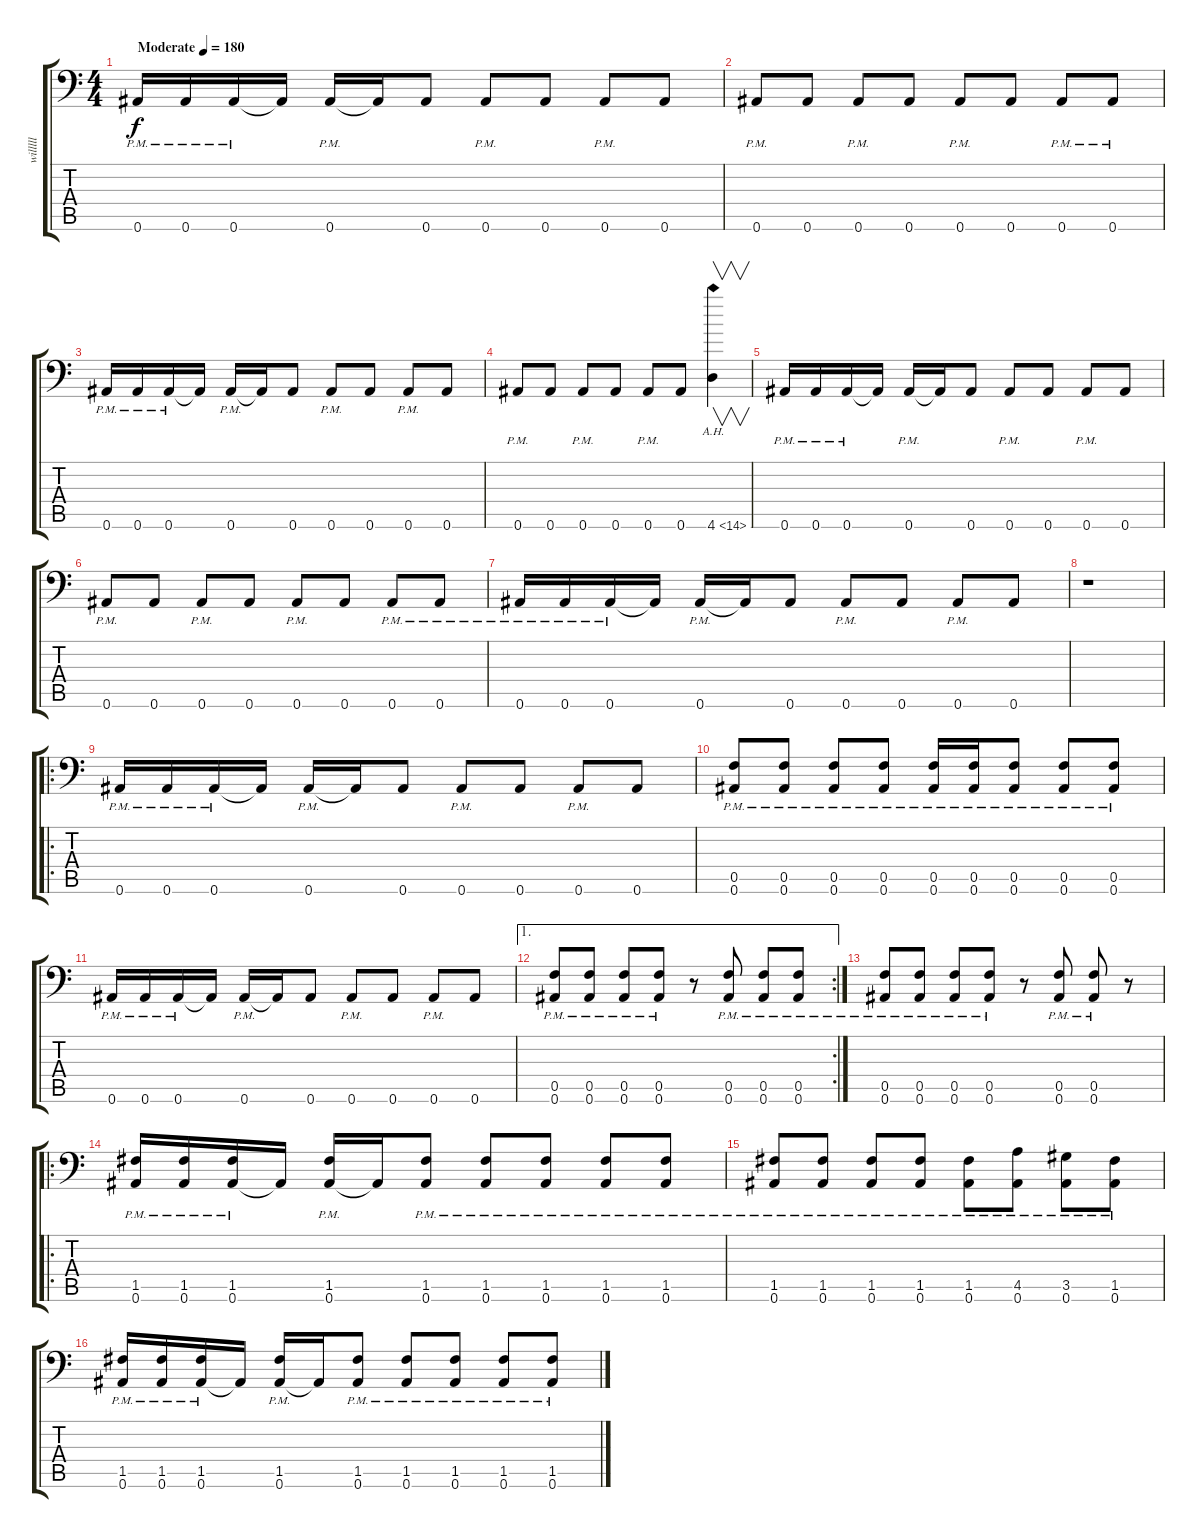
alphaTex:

\track ("willlll" "willlll") {instrument distortionguitar}
\staff {score tabs}
\tuning (C4 G3 Eb3 Bb2 F2 Bb1) {hide}
\ts (4 4)
\tempo (180 "Moderate")
\clef f4
\ks c
0.6{pm}.16{dy f instrument distortionguitar} 0.6{pm}.16 0.6{pm}.16 0.6{t}.16 0.6{pm}.16 0.6{t}.16 0.6.8 0.6{pm}.8 0.6.8 0.6{pm}.8 0.6.8 |
0.6{pm}.8 0.6.8 0.6{pm}.8 0.6.8 0.6{pm}.8 0.6.8 0.6{pm}.8 0.6{pm}.8 |
0.6{pm}.16 0.6{pm}.16 0.6{pm}.16 0.6{t}.16 0.6{pm}.16 0.6{t}.16 0.6.8 0.6{pm}.8 0.6.8 0.6{pm}.8 0.6.8 |
0.6{pm}.8 0.6.8 0.6{pm}.8 0.6.8 0.6{pm}.8 0.6.8 4.6{ah 10}.4{v} |
0.6{pm}.16 0.6{pm}.16 0.6{pm}.16 0.6{t}.16 0.6{pm}.16 0.6{t}.16 0.6.8 0.6{pm}.8 0.6.8 0.6{pm}.8 0.6.8 |
0.6{pm}.8 0.6.8 0.6{pm}.8 0.6.8 0.6{pm}.8 0.6.8 0.6{pm}.8 0.6{pm}.8 |
0.6{pm}.16 0.6{pm}.16 0.6{pm}.16 0.6{t}.16 0.6{pm}.16 0.6{t}.16 0.6.8 0.6{pm}.8 0.6.8 0.6{pm}.8 0.6.8 |
r.1 |
\ro
0.6{pm}.16 0.6{pm}.16 0.6{pm}.16 0.6{t}.16 0.6{pm}.16 0.6{t}.16 0.6.8 0.6{pm}.8 0.6.8 0.6{pm}.8 0.6.8 |
(0.5{pm} 0.6{pm}).8 (0.5{pm} 0.6{pm}).8 (0.5{pm} 0.6{pm}).8 (0.5{pm} 0.6{pm}).8 (0.5{pm} 0.6{pm}).16 (0.5{pm} 0.6{pm}).16 (0.5{pm} 0.6{pm}).8 (0.5{pm} 0.6{pm}).8 (0.5{pm} 0.6{pm}).8 |
0.6{pm}.16 0.6{pm}.16 0.6{pm}.16 0.6{t}.16 0.6{pm}.16 0.6{t}.16 0.6.8 0.6{pm}.8 0.6.8 0.6{pm}.8 0.6.8 |
\ae 1
\rc 2
(0.5{pm} 0.6{pm}).8 (0.5{pm} 0.6{pm}).8 (0.5{pm} 0.6{pm}).8 (0.5{pm} 0.6{pm}).8 r.8 (0.5{pm} 0.6{pm}).8 (0.5{pm} 0.6{pm}).8 (0.5{pm} 0.6{pm}).8 |
(0.5{pm} 0.6{pm}).8 (0.5{pm} 0.6{pm}).8 (0.5{pm} 0.6{pm}).8 (0.5{pm} 0.6{pm}).8 r.8 (0.5{pm} 0.6{pm}).8 (0.5{pm} 0.6{pm}).8 r.8 |
\ro
(1.5{pm} 0.6{pm}).16 (1.5{pm} 0.6{pm}).16 (1.5{pm} 0.6{pm}).16 0.6{t}.16 (1.5{pm} 0.6{pm}).16 0.6{t}.16 (1.5{pm} 0.6).8 (1.5{pm} 0.6{pm}).8 (1.5{pm} 0.6).8 (1.5{pm} 0.6{pm}).8 (1.5{pm} 0.6).8 |
(1.5{pm} 0.6{pm}).8 (1.5{pm} 0.6{pm}).8 (1.5{pm} 0.6{pm}).8 (1.5{pm} 0.6{pm}).8 (1.5{pm} 0.6{pm}).8 (4.5{pm} 0.6{pm}).8 (3.5{pm} 0.6{pm}).8 (1.5{pm} 0.6{pm}).8 |
(1.5{pm} 0.6{pm}).16 (1.5{pm} 0.6{pm}).16 (1.5{pm} 0.6{pm}).16 0.6{t}.16 (1.5{pm} 0.6{pm}).16 0.6{t}.16 (1.5{pm} 0.6).8 (1.5{pm} 0.6{pm}).8 (1.5{pm} 0.6).8 (1.5{pm} 0.6{pm}).8 (1.5{pm} 0.6).8
